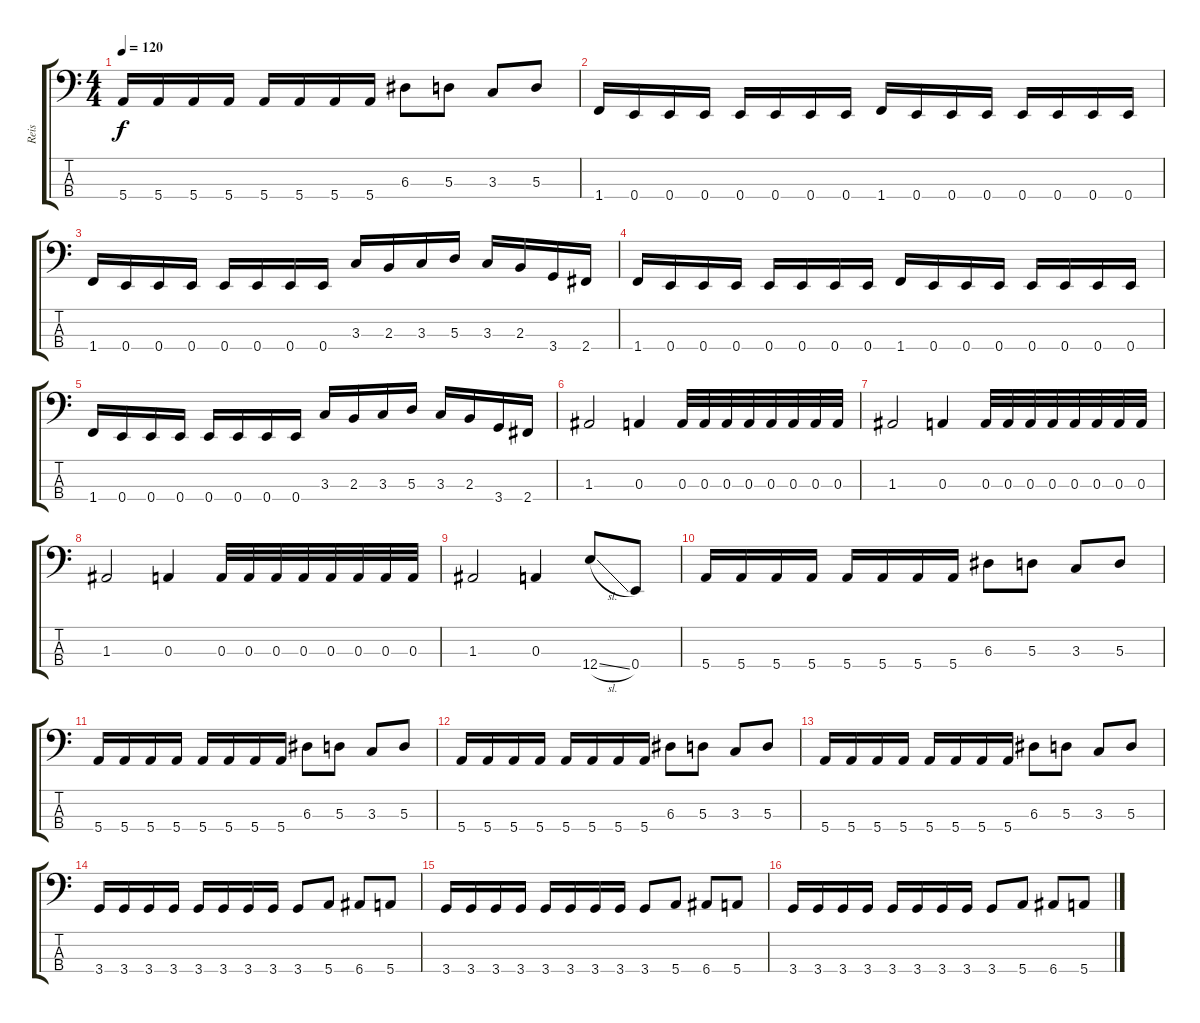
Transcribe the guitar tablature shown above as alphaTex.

\track ("Reis" "Reis") {instrument electricbassfinger}
\staff {score tabs}
\tuning (G2 D2 A1 E1) {hide}
\ts (4 4)
\tempo 120
\clef f4
\ks c
5.4.16{dy f} 5.4.16 5.4.16 5.4.16 5.4.16 5.4.16 5.4.16 5.4.16 6.3.8 5.3.8 3.3.8 5.3.8 |
1.4.16 0.4.16 0.4.16 0.4.16 0.4.16 0.4.16 0.4.16 0.4.16 1.4.16 0.4.16 0.4.16 0.4.16 0.4.16 0.4.16 0.4.16 0.4.16 |
1.4.16 0.4.16 0.4.16 0.4.16 0.4.16 0.4.16 0.4.16 0.4.16 3.3.16 2.3.16 3.3.16 5.3.16 3.3.16 2.3.16 3.4.16 2.4.16 |
1.4.16 0.4.16 0.4.16 0.4.16 0.4.16 0.4.16 0.4.16 0.4.16 1.4.16 0.4.16 0.4.16 0.4.16 0.4.16 0.4.16 0.4.16 0.4.16 |
1.4.16 0.4.16 0.4.16 0.4.16 0.4.16 0.4.16 0.4.16 0.4.16 3.3.16 2.3.16 3.3.16 5.3.16 3.3.16 2.3.16 3.4.16 2.4.16 |
1.3.2 0.3.4 0.3.32 0.3.32 0.3.32 0.3.32 0.3.32 0.3.32 0.3.32 0.3.32 |
1.3.2 0.3.4 0.3.32 0.3.32 0.3.32 0.3.32 0.3.32 0.3.32 0.3.32 0.3.32 |
1.3.2 0.3.4 0.3.32 0.3.32 0.3.32 0.3.32 0.3.32 0.3.32 0.3.32 0.3.32 |
1.3.2 0.3.4 12.4{sl}.8 0.4.8 |
5.4.16 5.4.16 5.4.16 5.4.16 5.4.16 5.4.16 5.4.16 5.4.16 6.3.8 5.3.8 3.3.8 5.3.8 |
5.4.16 5.4.16 5.4.16 5.4.16 5.4.16 5.4.16 5.4.16 5.4.16 6.3.8 5.3.8 3.3.8 5.3.8 |
5.4.16 5.4.16 5.4.16 5.4.16 5.4.16 5.4.16 5.4.16 5.4.16 6.3.8 5.3.8 3.3.8 5.3.8 |
5.4.16 5.4.16 5.4.16 5.4.16 5.4.16 5.4.16 5.4.16 5.4.16 6.3.8 5.3.8 3.3.8 5.3.8 |
3.4.16 3.4.16 3.4.16 3.4.16 3.4.16 3.4.16 3.4.16 3.4.16 3.4.8 5.4.8 6.4.8 5.4.8 |
3.4.16 3.4.16 3.4.16 3.4.16 3.4.16 3.4.16 3.4.16 3.4.16 3.4.8 5.4.8 6.4.8 5.4.8 |
3.4.16 3.4.16 3.4.16 3.4.16 3.4.16 3.4.16 3.4.16 3.4.16 3.4.8 5.4.8 6.4.8 5.4.8
